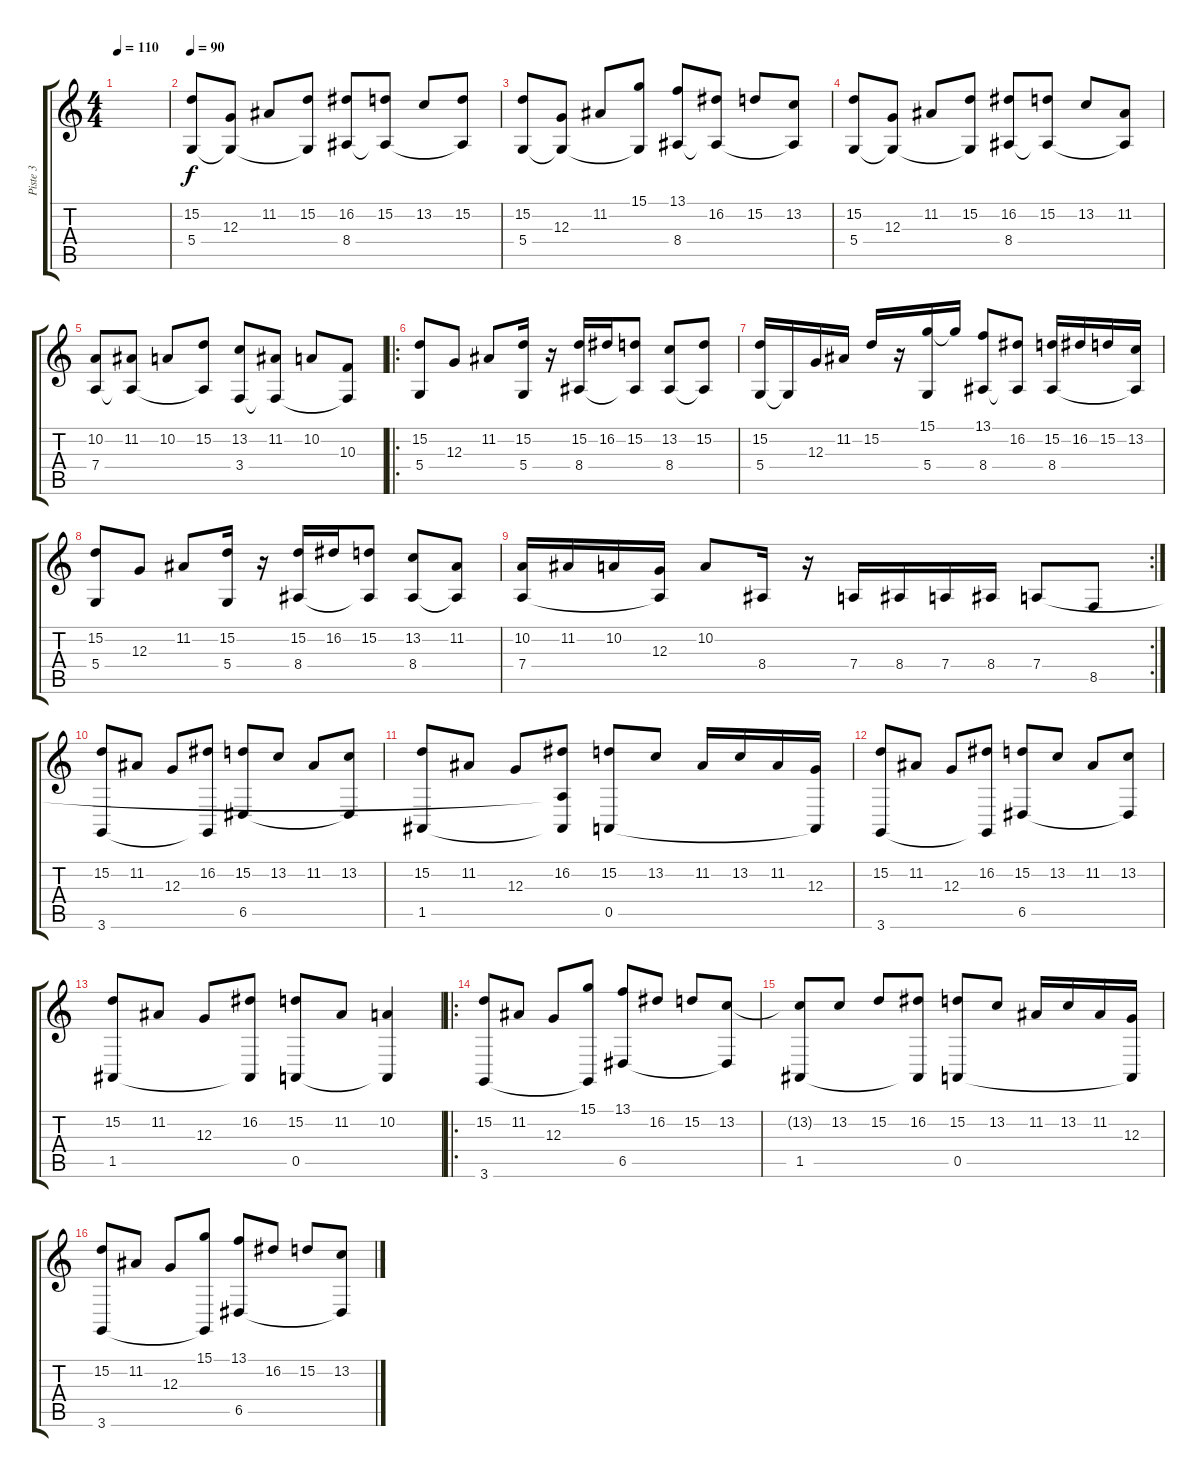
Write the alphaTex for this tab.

\track ("Piste 3" "Piste 3") {instrument pad5bowed}
\staff {score tabs}
\tuning (E4 B3 G3 D3 A2 E2) {hide}
\ts (4 4)
\tempo 110
\clef g2
\ks c
|
\tempo 90
(15.2 5.4).8{volume 14 instrument brightacousticpiano} (12.3 5.4{t}).8 11.2.8 (15.2 5.4{t}).8 (16.2 8.4).8 (15.2 8.4{t}).8 13.2.8 (15.2 8.4{t}).8 |
(15.2 5.4).8 (12.3 5.4{t}).8 11.2.8 (15.1 5.4{t}).8 (13.1 8.4).8 (16.2 8.4{t}).8 15.2.8 (13.2 8.4{t}).8 |
(15.2 5.4).8 (12.3 5.4{t}).8 11.2.8 (15.2 5.4{t}).8 (16.2 8.4).8 (15.2 8.4{t}).8 13.2.8 (11.2 8.4{t}).8 |
(10.2 7.4).8 (11.2 7.4{t}).8 10.2.8 (15.2 7.4{t}).8 (13.2 3.4).8 (11.2 3.4{t}).8 10.2.8 (10.3 3.4{t}).8 |
\ro
(15.2 5.4).8{instrument harmonica} 12.3.8 11.2.8 (15.2 5.4).16 r.16 (15.2 8.4).16 16.2.16 (15.2 8.4{t}).8 (13.2 8.4).8 (15.2 8.4{t}).8 |
(15.2 5.4).16 5.4{t}.16 12.3.16 11.2.16 15.2.16 r.16 (15.1 5.4).16 15.1{t}.16 (13.1 8.4).8 (16.2 8.4{t}).8 (15.2 8.4).16 16.2.16 15.2.16 (13.2 8.4{t}).16 |
(15.2 5.4).8 12.3.8 11.2.8 (15.2 5.4).16 r.16 (15.2 8.4).16 16.2.16 (15.2 8.4{t}).8 (13.2 8.4).8 (11.2 8.4{t}).8 |
\rc 2
(10.2 7.4).16 11.2.16 10.2.16 (12.3 7.4{t}).16 10.2.8 8.4.16 r.16 7.4.16 8.4.16 7.4.16 8.4.16 7.4.8 8.5.8 |
(15.2 3.6).8{instrument brightacousticpiano} 11.2.8 12.3.8 (16.2 3.6{t}).8 (15.2 6.5).8 13.2.8 11.2.8 (13.2 6.5{t}).8 |
(15.2 1.5).8 11.2.8 12.3.8 (16.2 7.4{t} 1.5{t}).8 (15.2 0.5).8 13.2.8 11.2.16 13.2.16 11.2.16 (12.3 0.5{t}).16 |
(15.2 3.6).8{instrument brightacousticpiano} 11.2.8 12.3.8 (16.2 3.6{t}).8 (15.2 6.5).8 13.2.8 11.2.8 (13.2 6.5{t}).8 |
(15.2 1.5).8 11.2.8 12.3.8 (16.2 1.5{t}).8 (15.2 0.5).8 11.2.8 (10.2 0.5{t}).4 |
\ro
(15.2 3.6).8{volume 11} 11.2.8 12.3.8 (15.1 3.6{t}).8 (13.1 6.5).8 16.2.8 15.2.8 (13.2 6.5{t}).8 |
(13.2{t} 1.5).8 13.2.8 15.2.8 (16.2 1.5{t}).8 (15.2 0.5).8 13.2.8 11.2.16 13.2.16 11.2.16 (12.3 0.5{t}).16 |
(15.2 3.6).8{volume 11} 11.2.8 12.3.8 (15.1 3.6{t}).8 (13.1 6.5).8 16.2.8 15.2.8 (13.2 6.5{t}).8
